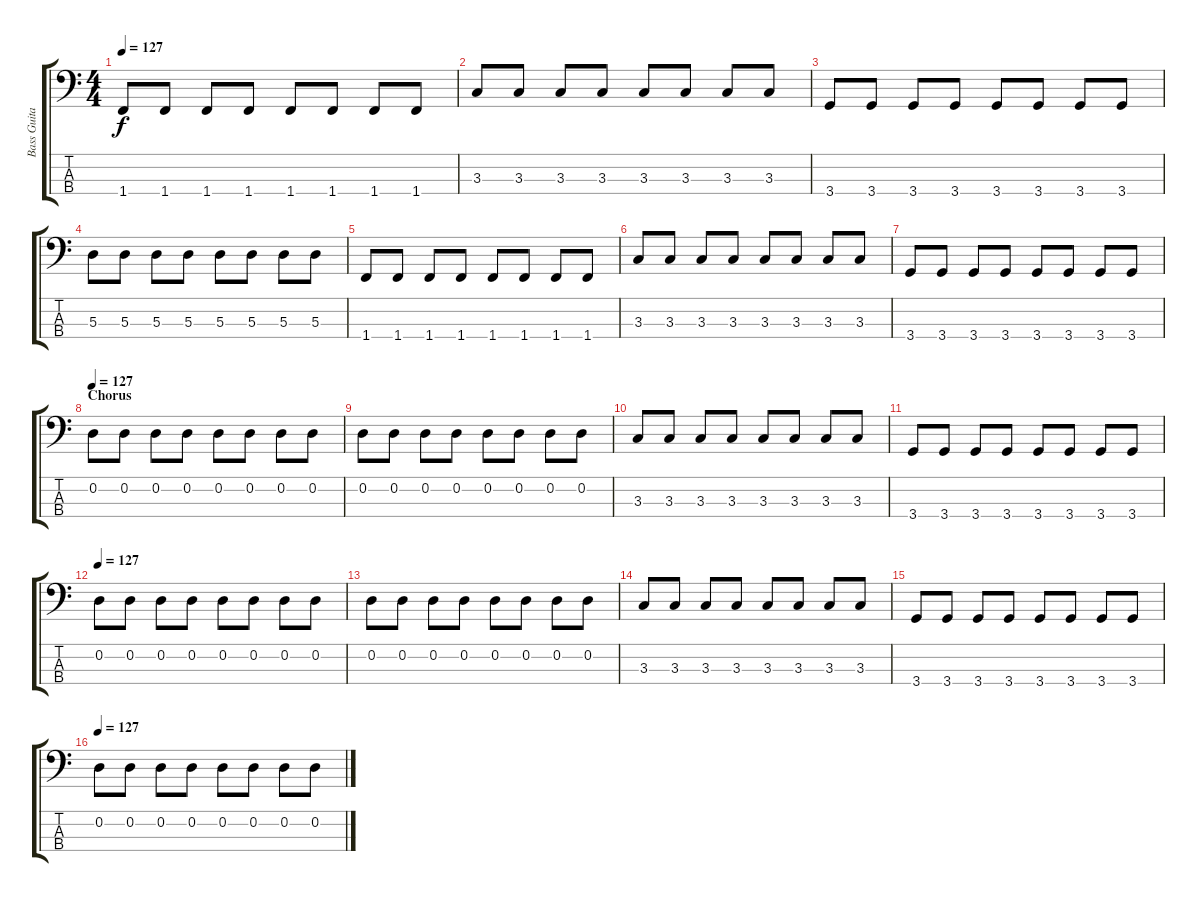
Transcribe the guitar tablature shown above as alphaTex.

\track ("Bass Guitar" "Bass Guita") {instrument electricbassfinger}
\staff {score tabs}
\tuning (G2 D2 A1 E1) {hide}
\ts (4 4)
\tempo 127
\clef f4
\ks c
1.4.8{dy f} 1.4.8 1.4.8 1.4.8 1.4.8 1.4.8 1.4.8 1.4.8 |
3.3.8 3.3.8 3.3.8 3.3.8 3.3.8 3.3.8 3.3.8 3.3.8 |
3.4.8 3.4.8 3.4.8 3.4.8 3.4.8 3.4.8 3.4.8 3.4.8 |
5.3.8 5.3.8 5.3.8 5.3.8 5.3.8 5.3.8 5.3.8 5.3.8 |
1.4.8 1.4.8 1.4.8 1.4.8 1.4.8 1.4.8 1.4.8 1.4.8 |
3.3.8 3.3.8 3.3.8 3.3.8 3.3.8 3.3.8 3.3.8 3.3.8 |
3.4.8 3.4.8 3.4.8 3.4.8 3.4.8 3.4.8 3.4.8 3.4.8 |
\section ("" "Chorus")
\tempo 127
0.2.8{instrument electricbasspick} 0.2.8 0.2.8 0.2.8 0.2.8 0.2.8 0.2.8 0.2.8 |
0.2.8 0.2.8 0.2.8 0.2.8 0.2.8 0.2.8 0.2.8 0.2.8 |
3.3.8 3.3.8 3.3.8 3.3.8 3.3.8 3.3.8 3.3.8 3.3.8 |
3.4.8 3.4.8 3.4.8 3.4.8 3.4.8 3.4.8 3.4.8 3.4.8 |
\tempo 127
0.2.8{instrument electricbasspick} 0.2.8 0.2.8 0.2.8 0.2.8 0.2.8 0.2.8 0.2.8 |
0.2.8 0.2.8 0.2.8 0.2.8 0.2.8 0.2.8 0.2.8 0.2.8 |
3.3.8 3.3.8 3.3.8 3.3.8 3.3.8 3.3.8 3.3.8 3.3.8 |
3.4.8 3.4.8 3.4.8 3.4.8 3.4.8 3.4.8 3.4.8 3.4.8 |
\tempo 127
0.2.8{instrument electricbasspick} 0.2.8 0.2.8 0.2.8 0.2.8 0.2.8 0.2.8 0.2.8
